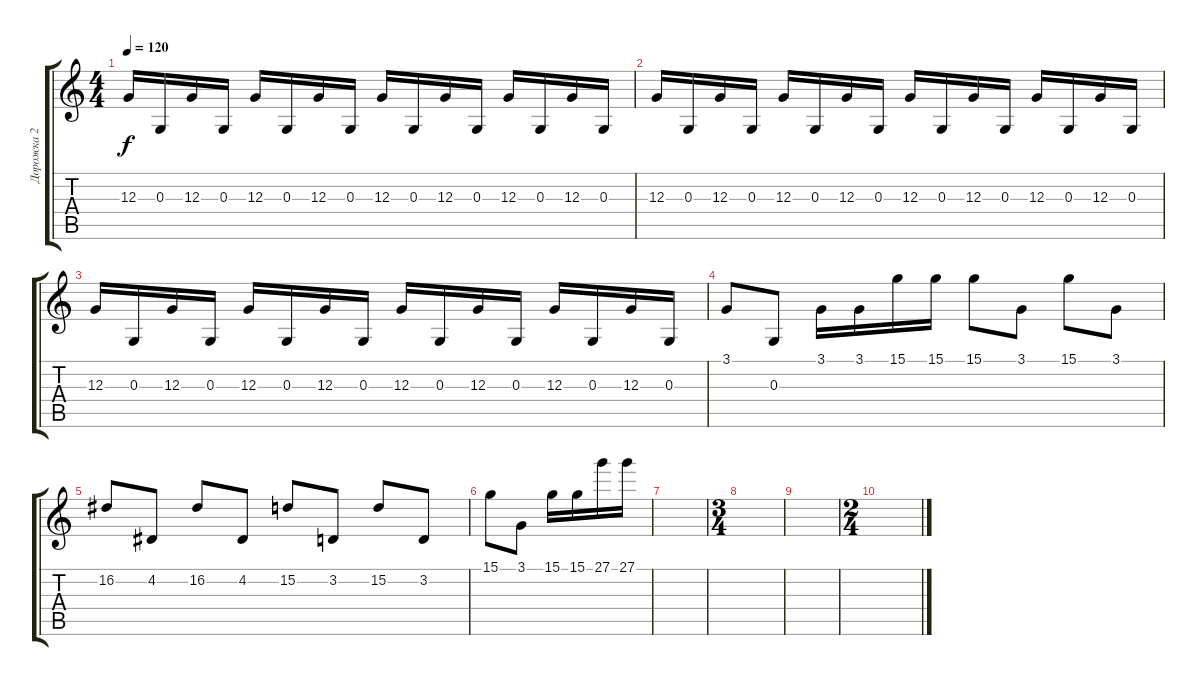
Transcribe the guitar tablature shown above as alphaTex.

\track ("Дорожка 2" "Дорожка 2") {instrument drawbarorgan}
\staff {score tabs}
\tuning (E4 B3 G3 D3 A2 E2) {hide}
\ts (4 4)
\tempo 120
\clef g2
\ks c
12.3.16{dy f} 0.3.16 12.3.16 0.3.16 12.3.16 0.3.16 12.3.16 0.3.16 12.3.16 0.3.16 12.3.16 0.3.16 12.3.16 0.3.16 12.3.16 0.3.16 |
12.3.16 0.3.16 12.3.16 0.3.16 12.3.16 0.3.16 12.3.16 0.3.16 12.3.16 0.3.16 12.3.16 0.3.16 12.3.16 0.3.16 12.3.16 0.3.16 |
12.3.16 0.3.16 12.3.16 0.3.16 12.3.16 0.3.16 12.3.16 0.3.16 12.3.16 0.3.16 12.3.16 0.3.16 12.3.16 0.3.16 12.3.16 0.3.16 |
3.1.8 0.3.8 3.1.16 3.1.16 15.1.16 15.1.16 15.1.8 3.1.8 15.1.8 3.1.8 |
16.2.8 4.2.8 16.2.8 4.2.8 15.2.8 3.2.8 15.2.8 3.2.8 |
15.1.8 3.1.8 15.1.16 15.1.16 27.1.16 27.1.16 |
|
\ts (3 4)
|
|
\ts (2 4)
